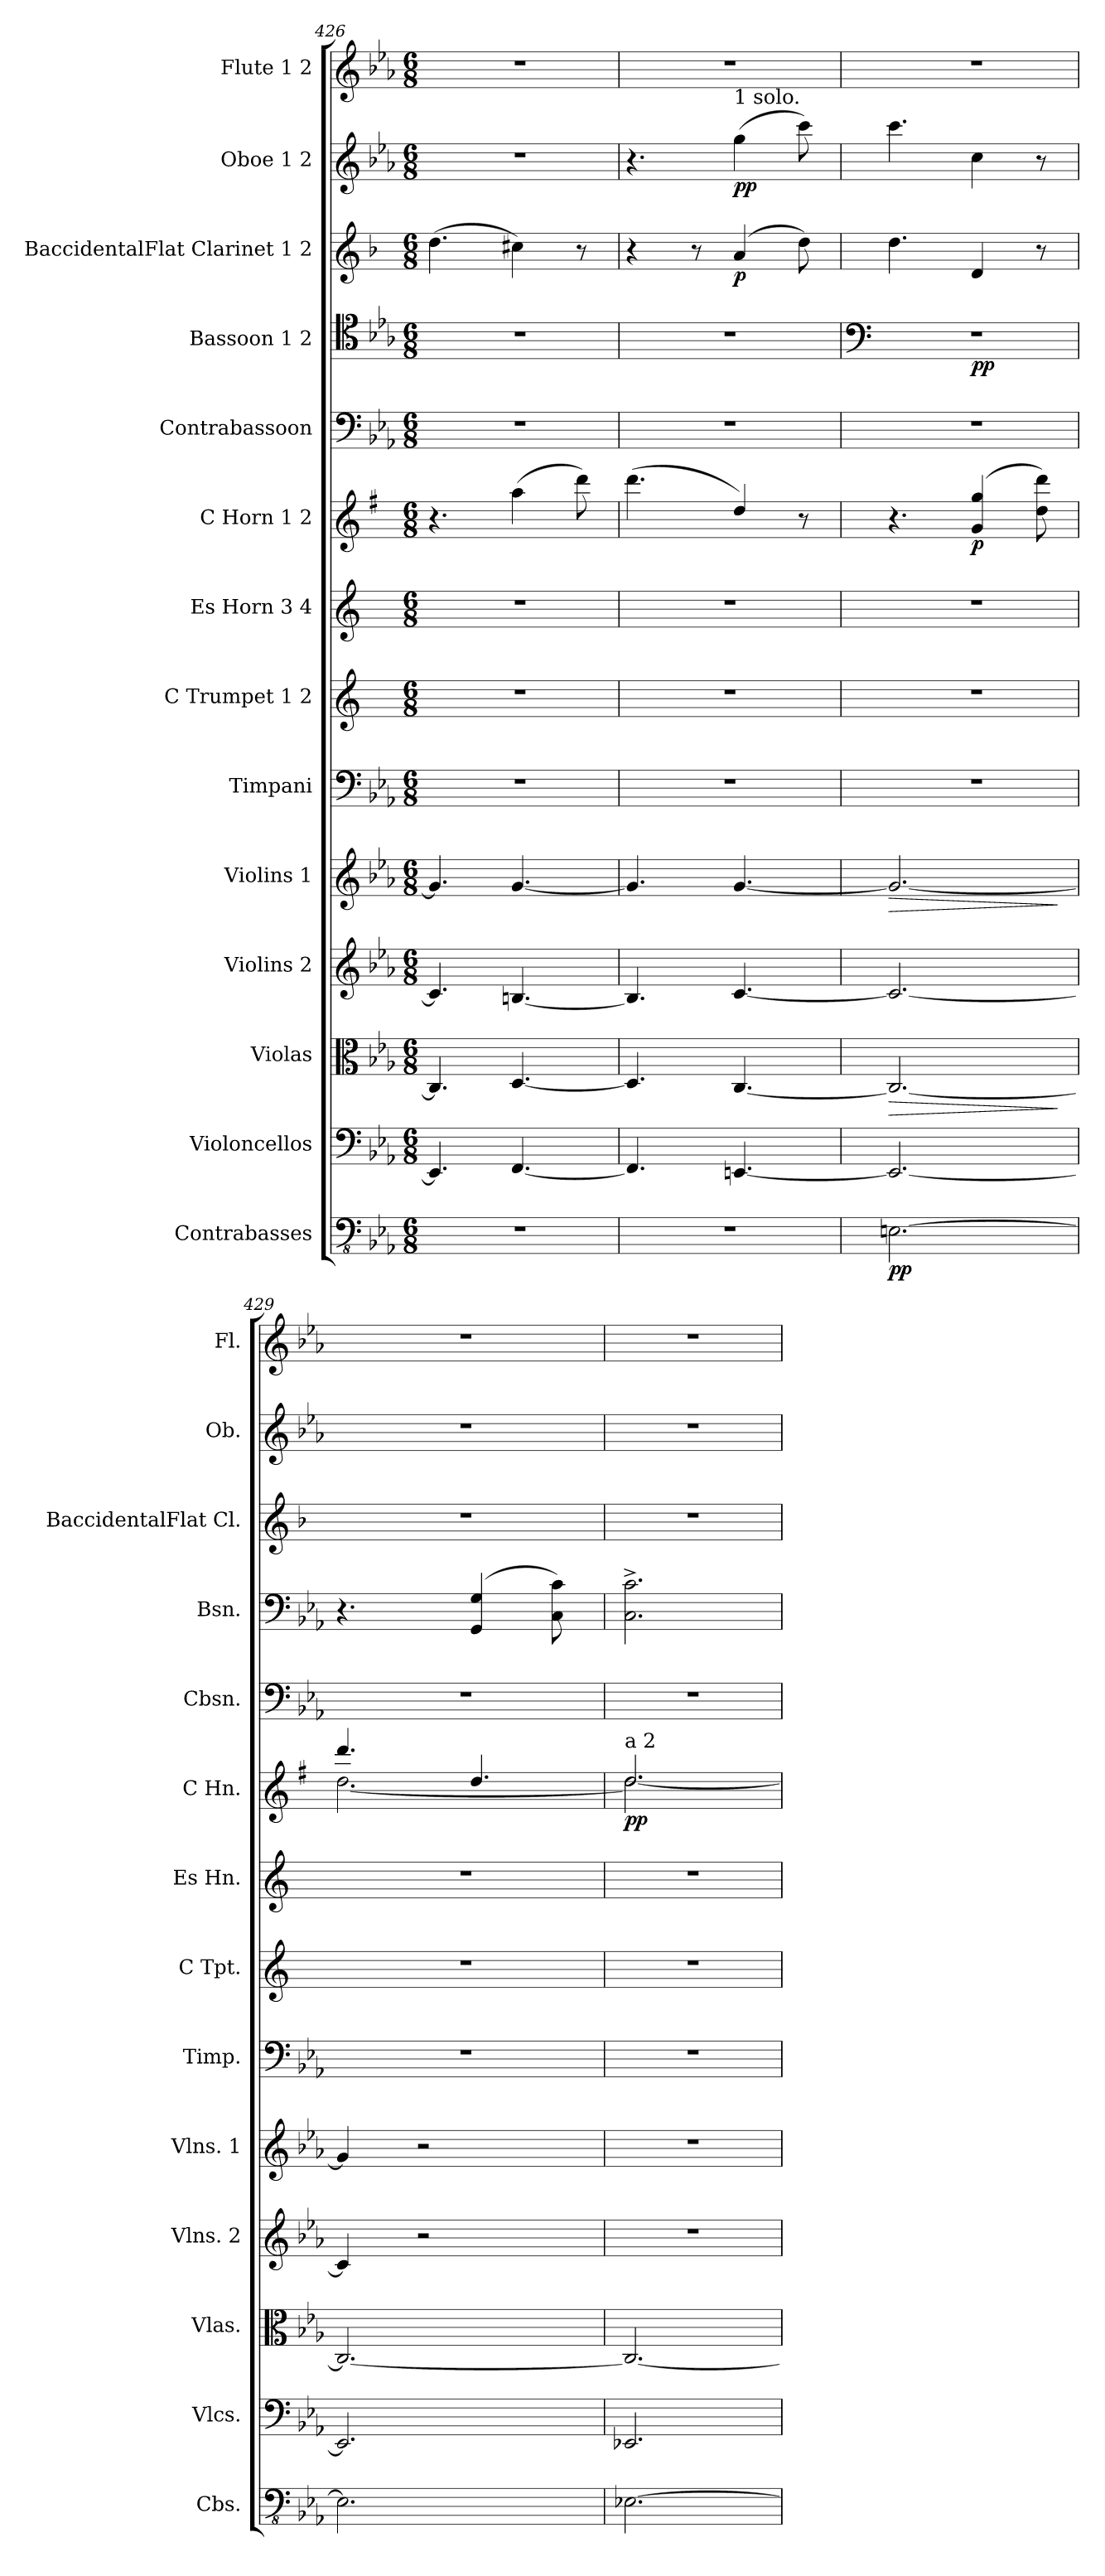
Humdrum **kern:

**kern	**dynam	**kern	**kern	**dynam	**kern	**kern	**dynam	**kern	**kern	**kern	**kern	**dynam	**kern	**kern	**dynam	**kern	**dynam	**kern	**dynam	**kern
*part14	*part14	*part13	*part12	*part12	*part11	*part10	*part10	*part9	*part8	*part7	*part6	*part6	*part5	*part4	*part4	*part3	*part3	*part2	*part2	*part1
*staff14	*staff14	*staff13	*staff12	*staff12	*staff11	*staff10	*staff10	*staff9	*staff8	*staff7	*staff6	*staff6	*staff5	*staff4	*staff4	*staff3	*staff3	*staff2	*staff2	*staff1
*I"Contrabasses	*	*I"Violoncellos	*I"Violas	*	*I"Violins 2	*I"Violins 1	*	*I"Timpani	*I"C Trumpet 1 2	*I"Es Horn 3 4	*I"C Horn 1 2	*	*I"Contrabassoon	*I"Bassoon 1 2	*	*I"BaccidentalFlat Clarinet 1 2	*	*I"Oboe 1 2	*	*I"Flute  1 2
*I'Cbs.	*	*I'Vlcs.	*I'Vlas.	*	*I'Vlns. 2	*I'Vlns. 1	*	*I'Timp.	*I'C Tpt.	*I'Es Hn.	*I'C Hn.	*	*I'Cbsn.	*I'Bsn.	*	*I'BaccidentalFlat Cl.	*	*I'Ob.	*	*I'Fl.
*clefFv4	*	*clefF4	*clefC3	*	*clefG2	*clefG2	*	*clefF4	*clefG2	*clefG2	*clefG2	*	*clefF4	*clefC4	*	*clefG2	*	*clefG2	*	*clefG2
*	*	*	*	*	*	*	*	*	*	*ITrd5c9	*ITrd4c7	*	*ITrd7c12	*	*	*ITrd1c2	*	*	*	*
*k[b-e-a-]	*	*k[b-e-a-]	*k[b-e-a-]	*	*k[b-e-a-]	*k[b-e-a-]	*	*k[b-e-a-]	*k[]	*k[b-e-a-]	*k[]	*	*k[b-e-a-]	*k[b-e-a-]	*	*k[b-e-a-]	*	*k[b-e-a-]	*	*k[b-e-a-]
*M6/8	*	*M6/8	*M6/8	*	*M6/8	*M6/8	*	*M6/8	*M6/8	*M6/8	*M6/8	*	*M6/8	*M6/8	*	*M6/8	*	*M6/8	*	*M6/8
=426	=426	=426	=426	=426	=426	=426	=426	=426	=426	=426	=426	=426	=426	=426	=426	=426	=426	=426	=426	=426
2.r	.	4.EE/]	4.C/]	.	4.c/]	4.g/]	.	2.r	2.r	2.r	4.r	.	2.r	2.r	.	(>4.cc\	.	2.r	.	2.r
.	.	[4.FF/	[4.D/	.	[4.Bn/	[4.g/	.	.	.	.	(>4dd\	.	.	.	.	4bn\)	.	.	.	.
.	.	.	.	.	.	.	.	.	.	.	8gg\)	.	.	.	.	8r	.	.	.	.
=427	=427	=427	=427	=427	=427	=427	=427	=427	=427	=427	=427	=427	=427	=427	=427	=427	=427	=427	=427	=427
2.r	.	4.FF/]	4.D/]	.	4.B/]	4.g/]	.	2.r	2.r	2.r	(>4.gg\	.	2.r	2.r	.	4r	.	4.r	.	2.r
.	.	.	.	.	.	.	.	.	.	.	.	.	.	.	.	8r	.	.	.	.
!	!	!	!	!	!	!	!	!	!	!	!	!	!	!	!	!	!	!LO:TX:a:t=1 solo.	!	!
!	!	!	!	!	!	!	!	!	!	!	!	!	!	!	!	!	!LO:DY:b	!	!LO:DY:b	!
!	!	!	!	!	!	!	!	!	!	!	!	!	!	!	!	!	!	!	!LO:DY:n=1:b	!
.	.	[4.EEn/	[4.C/	.	[4.c/	[4.g/	.	.	.	.	4g/)	.	.	.	.	(>4g/	p	(>4gg\	p p	.
.	.	.	.	.	.	.	.	.	.	.	8r	.	.	.	.	8cc\)	.	8ccc\)	.	.
=428	=428	=428	=428	=428	=428	=428	=428	=428	=428	=428	=428	=428	=428	=428	=428	=428	=428	=428	=428	=428
*	*	*	*	*	*	*	*	*	*	*	*	*	*	*clefF4	*	*	*	*	*	*
!	!LO:DY:b	!	!	!LO:HP:b	!	!	!LO:HP:b	!	!	!	!	!	!	!	!	!	!	!	!	!
*	*	*	*	*	*	*	*	*	*	*	*	*	*	*^	*	*	*	*	*	*
[2.EEn\	pp	2.EE/_	2.C/_	>	2.c/_	2.g/_	>	2.r	2.r	2.r	4.r	.	2.r	2.r	4.ryy	.	4.cc\	.	4.ccc\	.	2.r
!	!	!	!	!	!	!	!	!	!	!	!	!LO:DY:b	!	!	!	!LO:DY:b	!	!	!	!	!
.	.	.	.	.	.	.	.	.	.	.	(>4c/ 4cc/	p	.	.	4.ryy	pp	4c/	.	4cc\	.	.
.	.	.	.	.	.	.	.	.	.	.	8g\ 8gg\)	.	.	.	.	.	8r	.	8r	.	.
.	.	.	.	]	.	.	]	.	.	.	.	.	.	.	.	.	.	.	.	.	.
*	*	*	*	*	*	*	*	*	*	*	*	*	*	*v	*v	*	*	*	*	*	*
=429	=429	=429	=429	=429	=429	=429	=429	=429	=429	=429	=429	=429	=429	=429	=429	=429	=429	=429	=429	=429
*	*	*	*	*	*	*	*	*	*	*	*^	*	*	*	*	*	*	*	*	*
2.EE\]	.	2.EE/]	2.C/_	.	4c/]	4g/]	.	2.r	2.r	2.r	4.gg/	[2.g\	.	2.r	4.r	.	2.r	.	2.r	.	2.r
.	.	.	.	.	2r	2r	.	.	.	.	.	.	.	.	.	.	.	.	.	.	.
.	.	.	.	.	.	.	.	.	.	.	4.g/	.	.	.	(>4GG/ 4G/	.	.	.	.	.	.
.	.	.	.	.	.	.	.	.	.	.	.	.	.	.	8C\ 8c\)	.	.	.	.	.	.
=430	=430	=430	=430	=430	=430	=430	=430	=430	=430	=430	=430	=430	=430	=430	=430	=430	=430	=430	=430	=430	=430
!	!	!	!	!	!	!	!	!	!	!	!LO:TX:a:t=a 2	!	!	!	!	!	!	!	!	!	!
!	!	!	!	!	!	!	!	!	!	!	!	!	!LO:DY:b	!	!	!	!	!	!	!	!
[2.EE-X\	.	2.EE-X/	2.C/_	.	2.r	2.r	.	2.r	2.r	2.r	2.g/	2.g\_	pp	2.r	2.C\^ 2.c\^	.	2.r	.	2.r	.	2.r
*	*	*	*	*	*	*	*	*	*	*	*v	*v	*	*	*	*	*	*	*	*	*
=	=	=	=	=	=	=	=	=	=	=	=	=	=	=	=	=	=	=	=	=
*-	*-	*-	*-	*-	*-	*-	*-	*-	*-	*-	*-	*-	*-	*-	*-	*-	*-	*-	*-	*-
